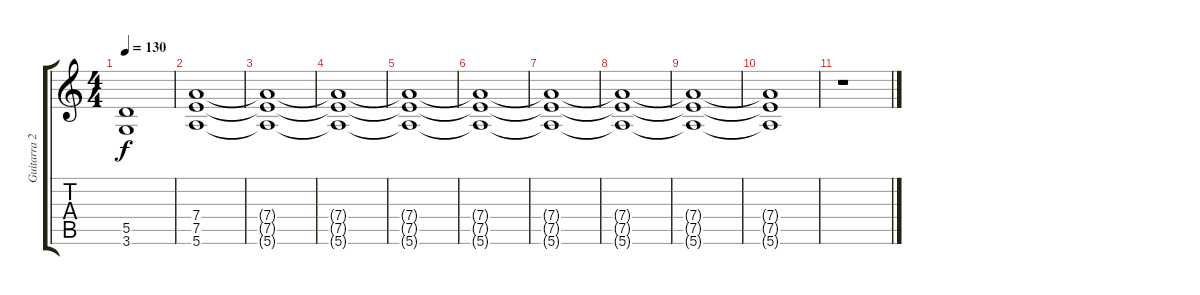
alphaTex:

\track ("Guitarra 2" "Guitarra 2") {instrument distortionguitar}
\staff {score tabs}
\tuning (E4 B3 G3 D3 A2 E2) {hide}
\ts (4 4)
\tempo 130
\clef g2
\ks c
(5.5 3.6).1{dy f} |
(7.4 7.5 5.6).1 |
(7.4{t} 7.5{t} 5.6{t}).1 |
(7.4{t} 7.5{t} 5.6{t}).1 |
(7.4{t} 7.5{t} 5.6{t}).1 |
(7.4{t} 7.5{t} 5.6{t}).1 |
(7.4{t} 7.5{t} 5.6{t}).1 |
(7.4{t} 7.5{t} 5.6{t}).1 |
(7.4{t} 7.5{t} 5.6{t}).1 |
(7.4{t} 7.5{t} 5.6{t}).1 |
r.1
